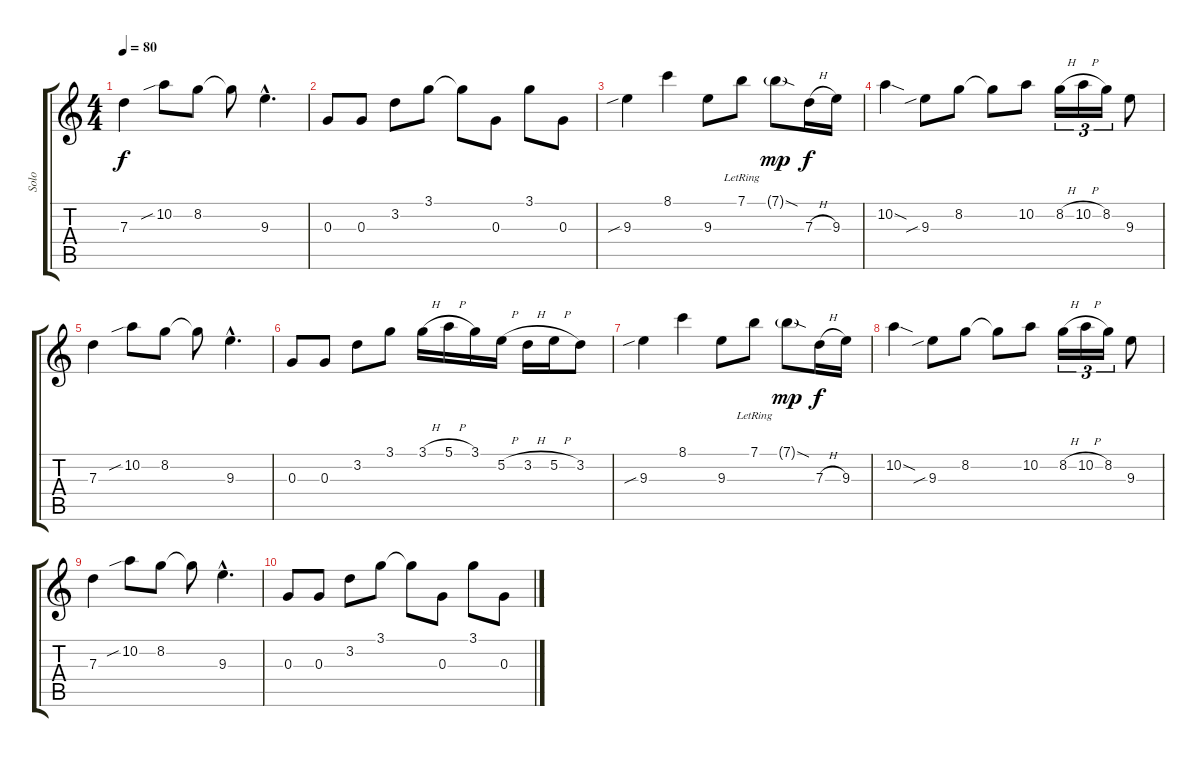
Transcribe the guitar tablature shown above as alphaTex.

\track ("Solo" "Solo") {instrument overdrivenguitar}
\staff {score tabs}
\tuning (E4 B3 G3 D3 A2 E2) {hide}
\ts (4 4)
\tempo 80
\clef g2
\ks c
7.3.4{dy f} 10.2{sib}.8 8.2.8 8.2{t}.8 9.3{hac}.4{d} |
0.3.8 0.3.8 3.2.8 3.1.8 3.1{t}.8 0.3.8 3.1.8 0.3.8 |
9.3{sib}.4{volume 0} 8.1.4 9.3.8 7.1{lr}.8 7.1{sod g}.8{dy mp} 7.3{h}.16{dy f} 9.3.16 |
10.2{sod}.4 9.3{sib}.8 8.2.8 8.2{t}.8 10.2.8 8.2{h}.16{tu (3 2)} 10.2{h}.16{tu (3 2)} 8.2.16{tu (3 2)} 9.3.8 |
7.3.4 10.2{sib}.8 8.2.8 8.2{t}.8 9.3{hac}.4{d} |
0.3.8 0.3.8 3.2.8 3.1.8 3.1{h}.16 5.1{h}.16 3.1.16 5.2{h}.16 3.2{h}.16 5.2{h}.16 3.2.8 |
9.3{sib}.4 8.1.4 9.3.8 7.1{lr}.8 7.1{sod g}.8{dy mp} 7.3{h}.16{dy f} 9.3.16 |
10.2{sod}.4 9.3{sib}.8 8.2.8 8.2{t}.8 10.2.8 8.2{h}.16{tu (3 2)} 10.2{h}.16{tu (3 2)} 8.2.16{tu (3 2)} 9.3.8 |
7.3.4 10.2{sib}.8 8.2.8 8.2{t}.8 9.3{hac}.4{d} |
0.3.8 0.3.8 3.2.8 3.1.8 3.1{t}.8 0.3.8 3.1.8 0.3.8
